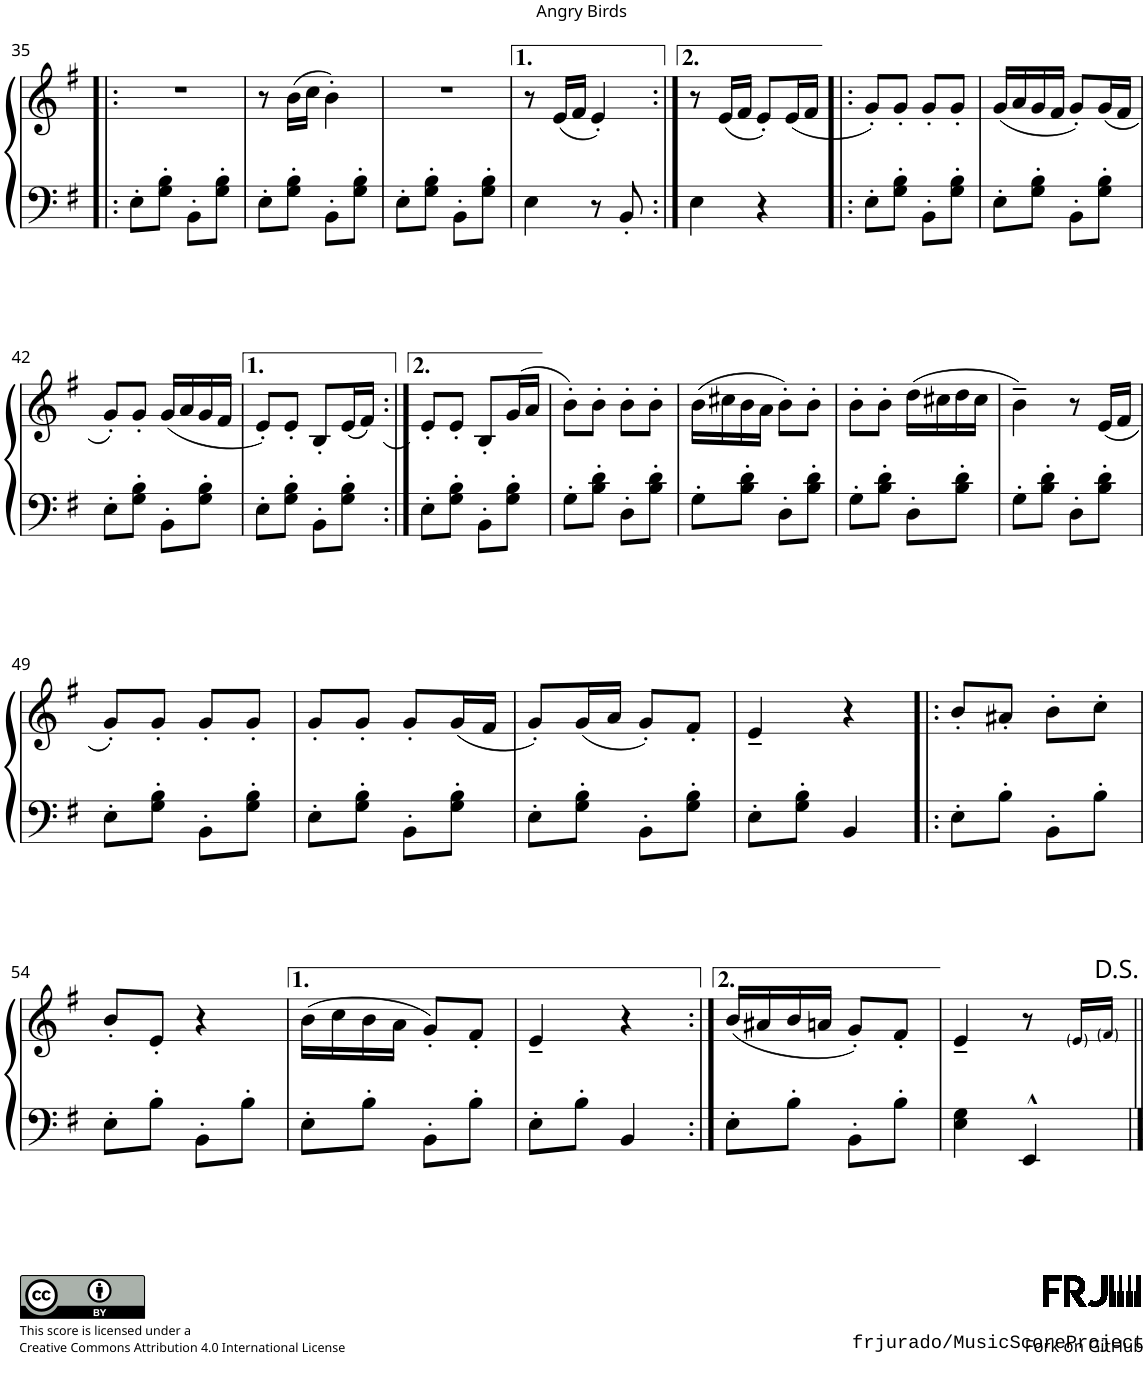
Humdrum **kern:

**kern	**kern
*part1	*part1
*staff2	*staff1
*I"Piano	*
*I'Pno.	*
!!LO:PB:g=z
*clefF4	*clefG2
*k[f#]	*k[f#]
*M2/4	*M2/4
=35!|:	=35!|:
8E'\L	2r
8G\' 8B\'J	.
8BB'\L	.
8G\' 8B\'J	.
=36	=36
8E'\L	8r
8G\' 8B\'J	(16b\LL
.	16cc\JJ
8BB'\L	4b'\)
8G\' 8B\'J	.
=37	=37
8E'\L	2r
8G\' 8B\'J	.
8BB'\L	.
8G\' 8B\'J	.
=38	=38
4E\	8r
.	(16e/LL
.	16f#/JJ
8r	4e'/)
8BB'/	.
=39:|!	=39:|!
4E\	8r
.	(16e/LL
.	16f#/JJ
4r	8e'/L)
.	(16e/L
.	16f#/JJ
=40!|:	=40!|:
8E'\L	8g'/L)
8G\' 8B\'J	8g'/J
8BB'\L	8g'/L
8G\' 8B\'J	8g'/J
=41	=41
8E'\L	(16g/LL
.	16a/
8G\' 8B\'J	16g/
.	16f#/JJ
8BB'\L	8g'/L)
8G\' 8B\'J	(16g/L
.	16f#/JJ
!!LO:LB:g=z
=42	=42
8E'\L	8g'/L)
8G\' 8B\'J	8g'/J
8BB'\L	(16g/LL
.	16a/
8G\' 8B\'J	16g/
.	16f#/JJ
=43	=43
8E'\L	8e'/L)
8G\' 8B\'J	8e'/J
8BB'\L	8B'/L
8G\' 8B\'J	(16e/L
.	16f#/JJ)
=44:|!	=44:|!
8E'\L	(8e'/L
8G\' 8B\'J	8e'/J)
8BB'\L	8B'/L
8G\' 8B\'J	(16g/L
.	16a/JJ
=45	=45
8G'\L	8b'\L)
8B\' 8d\'J	8b'\J
8D'\L	8b'\L
8B\' 8d\'J	8b'\J
=46	=46
8G'\L	(16b\LL
.	16cc#X\
8B\' 8d\'J	16b\
.	16a\JJ
8D'\L	8b'\L)
8B\' 8d\'J	8b'\J
=47	=47
8G'\L	8b'\L
8B\' 8d\'J	8b'\J
8D'\L	(16dd\LL
.	16cc#X\
8B\' 8d\'J	16dd\
.	16cc#\JJ
=48	=48
8G'\L	4b~\)
8B\' 8d\'J	.
8D'\L	8r
8B\' 8d\'J	(16e/LL
.	16f#/JJ
!!LO:LB:g=z
=49	=49
8E'\L	8g'/L)
8G\' 8B\'J	8g'/J
8BB'\L	8g'/L
8G\' 8B\'J	8g'/J
=50	=50
8E'\L	8g'/L
8G\' 8B\'J	8g'/J
8BB'\L	8g'/L
8G\' 8B\'J	(16g/L
.	16f#/JJ
=51	=51
8E'\L	8g'/L)
8G\' 8B\'J	(16g/L
.	16a/JJ
8BB'\L	8g'/L)
8G\' 8B\'J	8f#'/J
=52	=52
8E'\L	4e~/
8G\' 8B\'J	.
4BB/	4r
=53!|:	=53!|:
8E'\L	8b'/L
8B'\J	8a#X'/J
8BB'\L	8b'\L
8B'\J	8cc'\J
!!LO:LB:g=z
=54	=54
8E'\L	8b'/L
8B'\J	8e'/J
8BB'\L	4r
8B'\J	.
=55	=55
8E'\L	(16b\LL
.	16cc\
8B'\J	16b\
.	16a\JJ
8BB'\L	8g'/L)
8B'\J	8f#'/J
=56	=56
8E'\L	4e~/
8B'\J	.
4BB/	4r
=57:|!	=57:|!
8E'\L	(16b/LL
.	16a#X/
8B'\J	16b/
.	16an/JJ
8BB'\L	8g'/L)
8B'\J	8f#'/J
=58	=58
4E\ 4G\	4e~/
4EE^^/	8r
.	16e!/LL
.	16f#!/JJ
=||	=||
*-	*-
